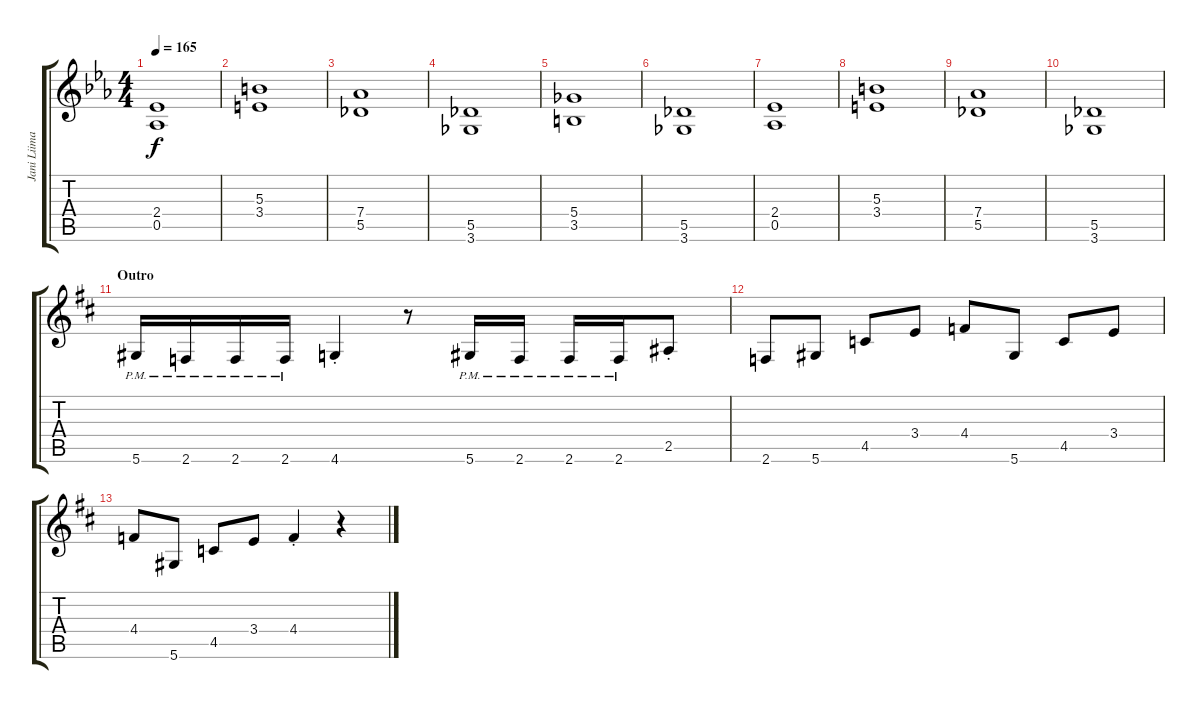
\track ("Jani Liimatainen 2" "Jani Liima") {instrument distortionguitar}
\staff {score tabs}
\tuning (Eb4 Bb3 Gb3 Db3 Ab2 Eb2) {hide}
\ts (4 4)
\tempo 165
\clef g2
\ks cminor
(2.4 0.5).1{dy f} |
(5.3 3.4).1 |
(7.4 5.5).1 |
(5.5 3.6).1 |
(5.4 3.5).1 |
(5.5 3.6).1 |
(2.4 0.5).1 |
(5.3 3.4).1 |
(7.4 5.5).1 |
(5.5 3.6).1 |
\section ("" "Outro")
\ks bminor
5.6{pm}.16 2.6{pm}.16 2.6{pm}.16 2.6{pm}.16 4.6{st}.4 r.8 5.6{pm}.16 2.6{pm}.16 2.6{pm}.16 2.6{pm}.16 2.5{st}.8 |
2.6.8 5.6.8 4.5.8 3.4.8 4.4.8 5.6.8 4.5.8 3.4.8 |
4.4.8 5.6.8 4.5.8 3.4.8 4.4{st}.4 r.4
